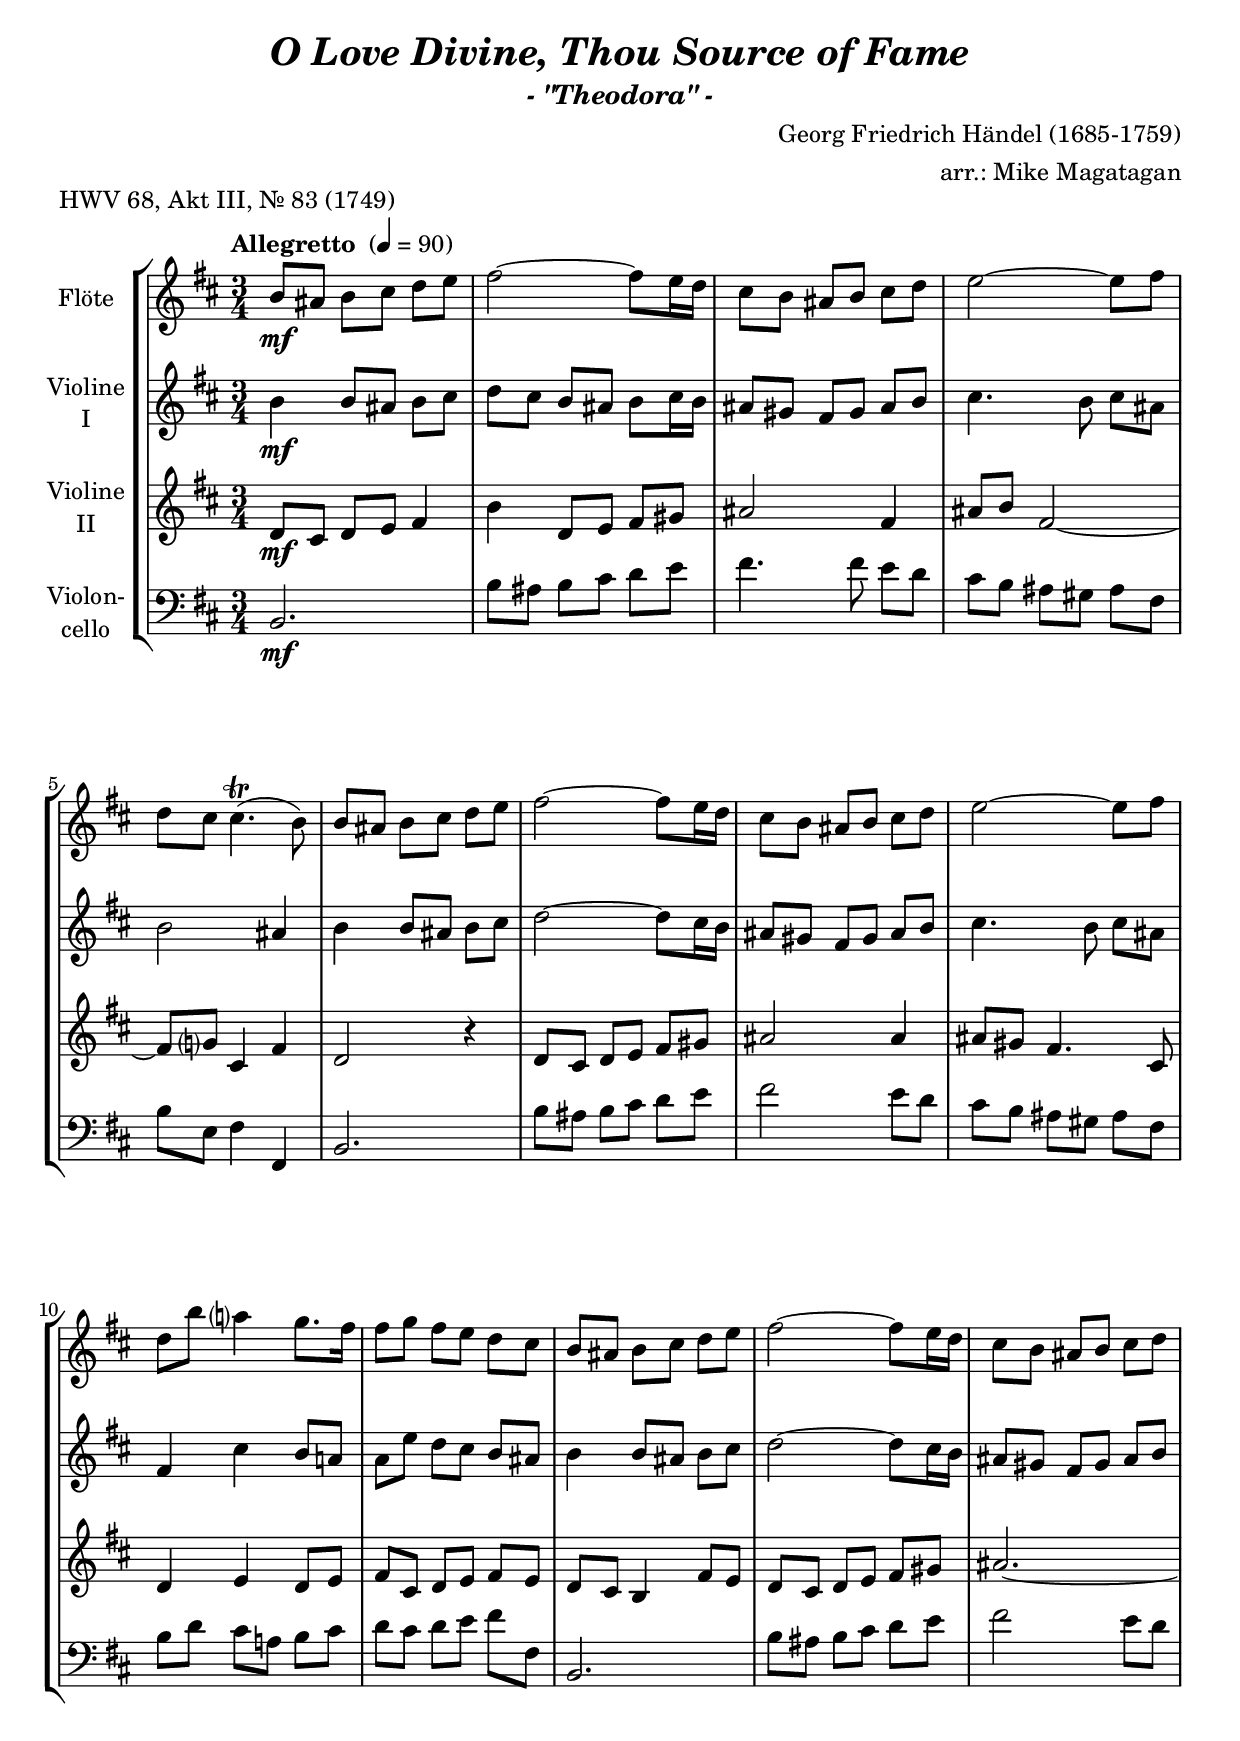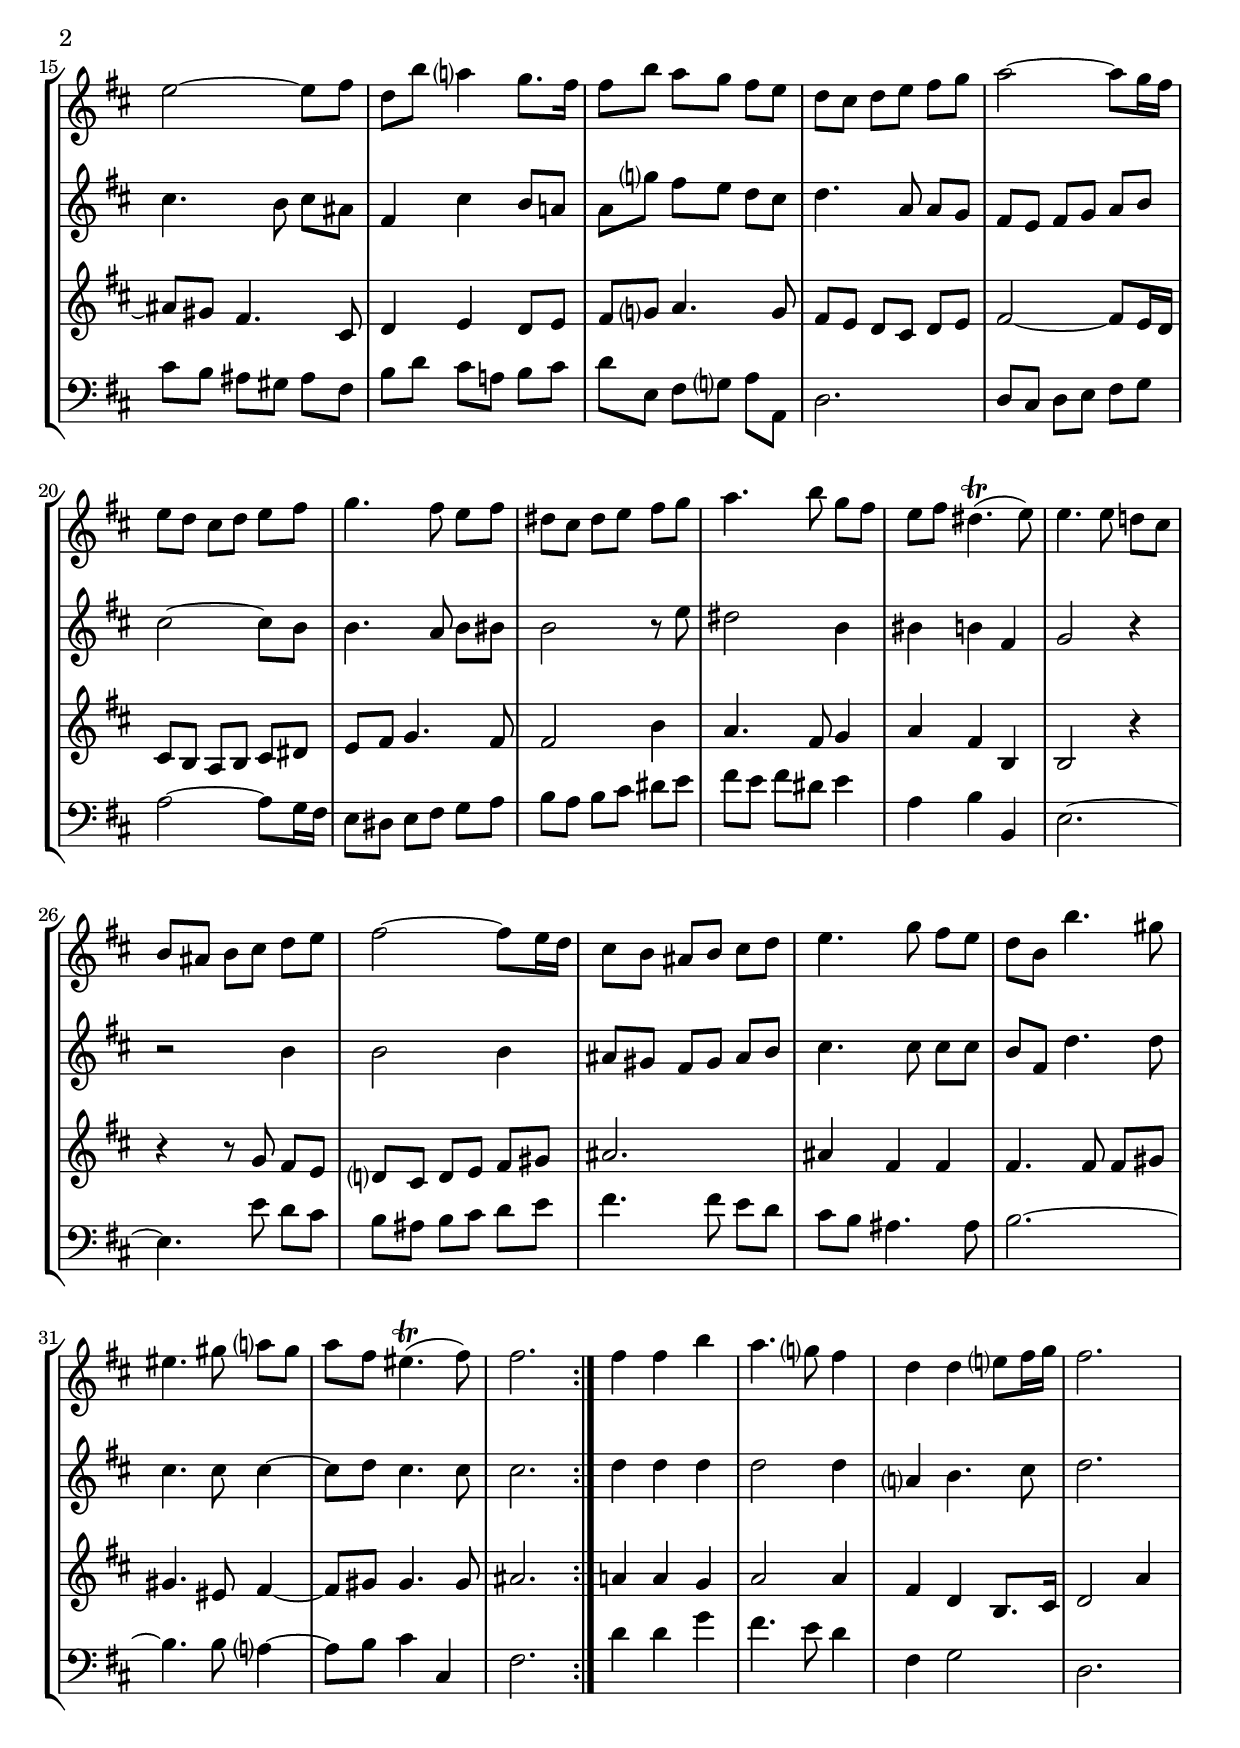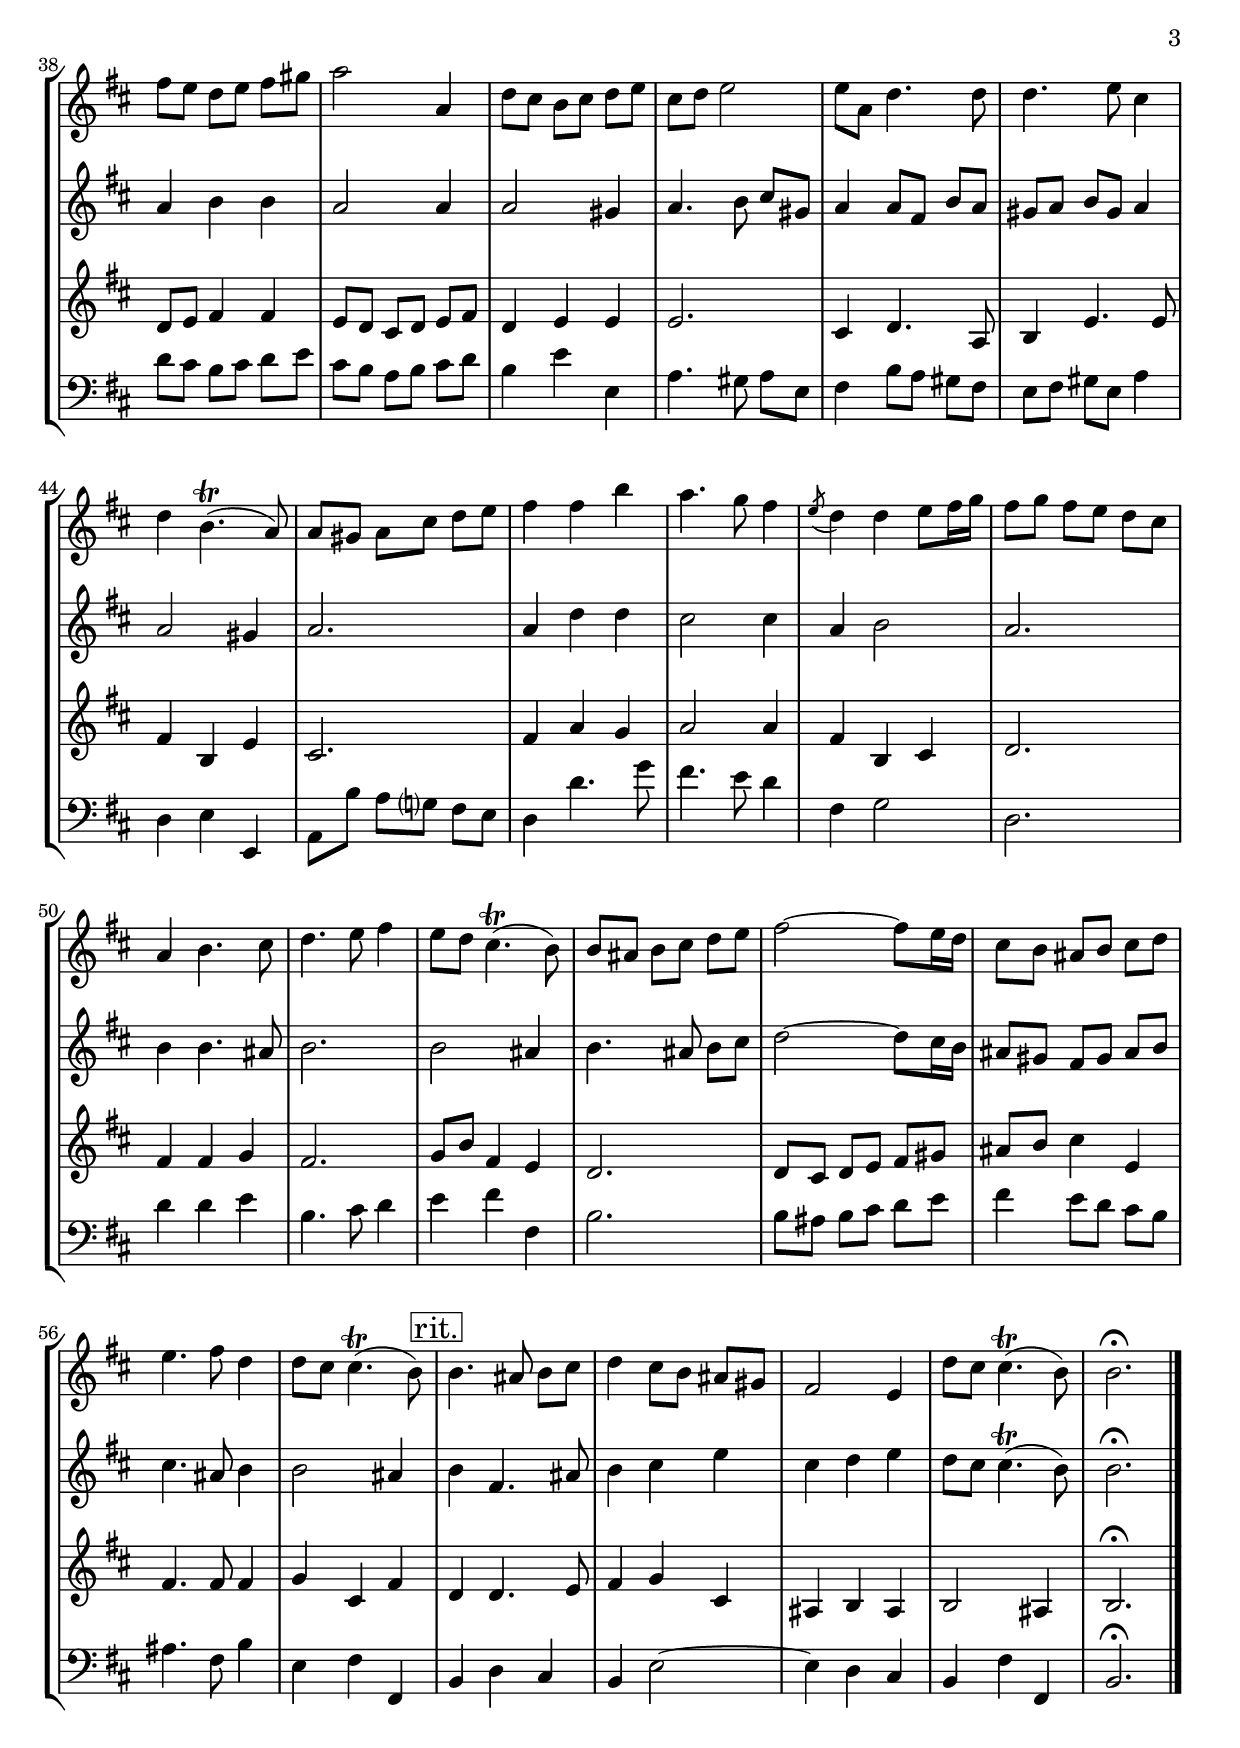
\version "2.18.2"
\include "deutsch.ly"
  
#(set-global-staff-size 21)

\header {
  title     = \markup \bold \italic "O Love Divine, Thou Source of Fame"
  subtitle  = \markup \italic "- \"Theodora\" -"
  composer  = "Georg Friedrich Händel (1685-1759)"
  arranger  = "arr.: Mike Magatagan"
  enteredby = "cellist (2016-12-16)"
  piece     = "HWV 68, Akt III, Nr. 83 (1749)"
}

voiceconsts = {
  \key g \minor
  \time 3/4
% \numericTimeSignature
  \compressFullBarRests
  % Set default beaming for all staves
  \set Timing.beamExceptions = #'()
  \set Timing.baseMoment     = #(ly:make-moment 1 4)
  \set Timing.beatStructure  = #'(1 1 1)
  \tempo "Allegretto " 4=90
}

mifl = "flute"
mist = "string ensemble 1"
miba = "bassoon"
%miba = "harpsichord"
milo = "drawbar organ"

rit = \mark \markup \box "rit."

va = \relative c'' {
  \voiceconsts

  \repeat volta 2 {
    g8\mf fis g a b c
    d2~ d8 c16 b
    a8 g fis g a b
    c2~ c8 d
    b a a4.(\trill g8)
    
    g fis g a b c
    d2~ d8 c16 b
    a8 g fis g a b
    c2~ c8 d
    b g' f?4 es8. d16
    d8 es d c b a
    g fis g a b c
    
    d2~ d8 c16 b
    a8 g fis g a b
    c2~ c8 d
    b g' f?4 es8. d16
    d8 g f es d c
    b a b c d es
    f2~ f8 es16 d
    
    c8 b a b c d
    es4. d8 c d
    h8 a h c d es
    f4. g8 es d
    c d h4.(\trill c8)
    c4. c8 b! a
    
    g fis g a b c
    d2~ d8 c16 b
    a8 g fis g a b
    c4. es8 d c
    b g g'4. e8
    cis4. e8 f? e
    
    f d cis4.(\trill d8)
    d2.
  }
  d4 d g
  f4. es?8 d4
  b b c?8 d16 es
  d2.
  d8 c b c d e

  f2 f,4
  b8 a g a b c
  a b c2
  c8 f, b4. b8
  b4. c8 a4
  b g4.(\trill f8)
  f e f a b c

  d4 d g
  f4. es8 d4
  \acciaccatura c8 b4 b c8 d16 es
  d8 es d c b a
  f4 g4. a8
  b4. c8 d4

  c8 b a4.(\trill g8)
  g fis g a b c
  d2~ d8 c16 b
  a8 g fis g a b
  c4. d8 b4

  b8 a a4.(\trill g8) \rit
  g4. fis8 g a
  b4 a8 g fis e
  d2 c4

  b'8 a a4.(\trill g8)
  g2.\fermata \bar "|."
}

vb = \relative c'' {
  \voiceconsts

  \repeat volta 2 {
    g4\mf g8 fis g a
    b a g fis g a16 g
    fis8 e d e fis g
    a4. g8 a fis
    g2 fis4
    g g8 fis g a

    b2~ b8 a16 g
    fis8 e d e fis g
    a4. g8 a fis
    d4 a' g8 f!
    f c' b a g fis
    g4 g8 fis g a
    b2~ b8 a16 g

    fis8 e d e fis g
    a4. g8 a fis
    d4 a' g8 f!
    f es'? d c b a
    b4. f8 f es
    d c d es f g
    a2~ a8 g

    g4. f8 g gis
    g2 r8 c
    h2 g4
    gis g d
    es2 r4
    r2 g4
    g2 g4
    fis8 e d e fis g
    a4. a8 a a
    g d b'4. b8
    a4. a8 a4~
    a8 b a4. a8
    a2.
  }
  b4 b b
  b2 b4
  f? g4. a8
  b2.
  f4 g g
  f2 f4

  f2 e4
  f4. g8 a e
  f4 f8 d g f
  e f g e f4
  f2 e4
  f2.
  f4 b b
  a2 a4
  f g2
  f2.

  g4 g4. fis8
  g2.
  g2 fis4
  g4. fis8 g a
  b2~ b8 a16 g
  fis8 e d e fis g
  a4. fis8 g4
  g2 fis4 \rit

  g d4. fis8
  g4 a c
  a b c
  b8 a a4.(\trill g8)
  g2.\fermata \bar "|."
}

vc = \relative c' {
  \voiceconsts

  \repeat volta 2 {
    b8\mf a b c d4
    g b,8 c d e
    fis2 d4
    fis8 g d2~
    d8 es? a,4 d
    b2 r4
    b8 a b c d e

    fis2 fis4
    fis8 e d4. a8
    b4 c b8 c
    d a b c d c
    b a g4 d'8 c
    b a b c d e
    fis2.~

    fis8 e d4. a8
    b4 c b8 c
    d es? f4. es8
    d c b a b c
    d2~ d8 c16 b
    a8 g f g a h

    c d es4. d8
    d2 g4
    f4. d8 es4
    f d g,
    g2 r4
    r r8 es' d c
    b? a b c d e
    fis2.
    fis4 d d

    d4. d8 d e
    e4. cis8 d4~
    d8 e e4. e8
    fis2.
  }
  f!4 f es
  f2 f4
  d b g8. a16
  b2 f'4
  b,8 c d4 d

  c8 b a b c d
  b4 c c
  c2.
  a4 b4. f8
  g4 c4. c8
  d4 g, c
  a2.
  d4 f es
  f2 f4

  d g, a
  b2.
  d4 d es
  d2.
  es8 g d4 c
  b2.
  b8 a b c d e
  fis g a4 c,
  d4. d8 d4
  es a, d \rit

  b b4. c8
  d4 es a,
  fis g fis
  g2 fis4
  g2.\fermata \bar "|."
}

vd = \relative c {
  \voiceconsts
  \clef "bass"

  \repeat volta 2 {
    g2.\mf
    g'8 fis g a b c
    d4. d8 c b
    a g fis e fis d
    g c, d4 d,
    g2.
    g'8 fis g a b c
    
    d2 c8 b
    a g fis e fis d
    g b a f! g a
    b a b c d d,
    g,2.
    g'8 fis g a b c
    d2 c8 b
    
    a g fis e fis d
    g b a f! g a
    b c, d es? f f,
    b2.
    b8 a b c d es
    f2~ f8 es16 d
    c8 h c d es f
    
    g f g a h c
    d c d h c4
    f, g g,
    c2.~
    c4. c'8 b a
    g fis g a b c
    d4. d8 c b
    
    a g fis4. fis8
    g2.~
    g4. g8 f?4~
    f8 g a4 a,
    d2.
  }
  b'4 b es
  d4. c8 b4
  d, es2
  b2.
  b'8 a g a b c

  a g f g a b
  g4 c c,
  f4. e8 f c
  d4 g8 f e d
  c d e c f4
  b, c c,
  f8 g' f es? d c

  b4 b'4. es8
  d4. c8 b4
  d, es2
  b2.
  b'4 b c
  g4. a8 b4
  c d d,
  g2.
  g8 fis g a b c

  d4 c8 b a g
  fis4. d8 g4
  c, d d, \rit
  g b a
  g c2~
  c4 b a
  g d' d,
  g2.\fermata \bar "|."
}


music = \new StaffGroup <<
      \new Staff {
	\set Staff.midiInstrument = \mifl
	\set Staff.instrumentName = \markup \center-column { "Flöte" }
	\transpose g h { \va }
      }

      \new Staff {
	\set Staff.midiInstrument = \mist
	\set Staff.instrumentName = \markup \center-column { "Violine" "I" }
	\transpose g h { \vb }
      }

      \new Staff {
	\set Staff.midiInstrument = \mist
	\set Staff.instrumentName = \markup \center-column { "Violine" "II" }
	\transpose g h { \vc }
      }

      \new Staff {
	\set Staff.midiInstrument = \miba
	\set Staff.instrumentName = \markup \center-column { "Violon-" "cello" }
	\transpose g h { \vd }
      }
>>

\book {
  \score {
    \music
    \layout {}
  }

  \score {
    \unfoldRepeats \music

    \midi {
      \context {
        \Score
      }
    }
  }
}
